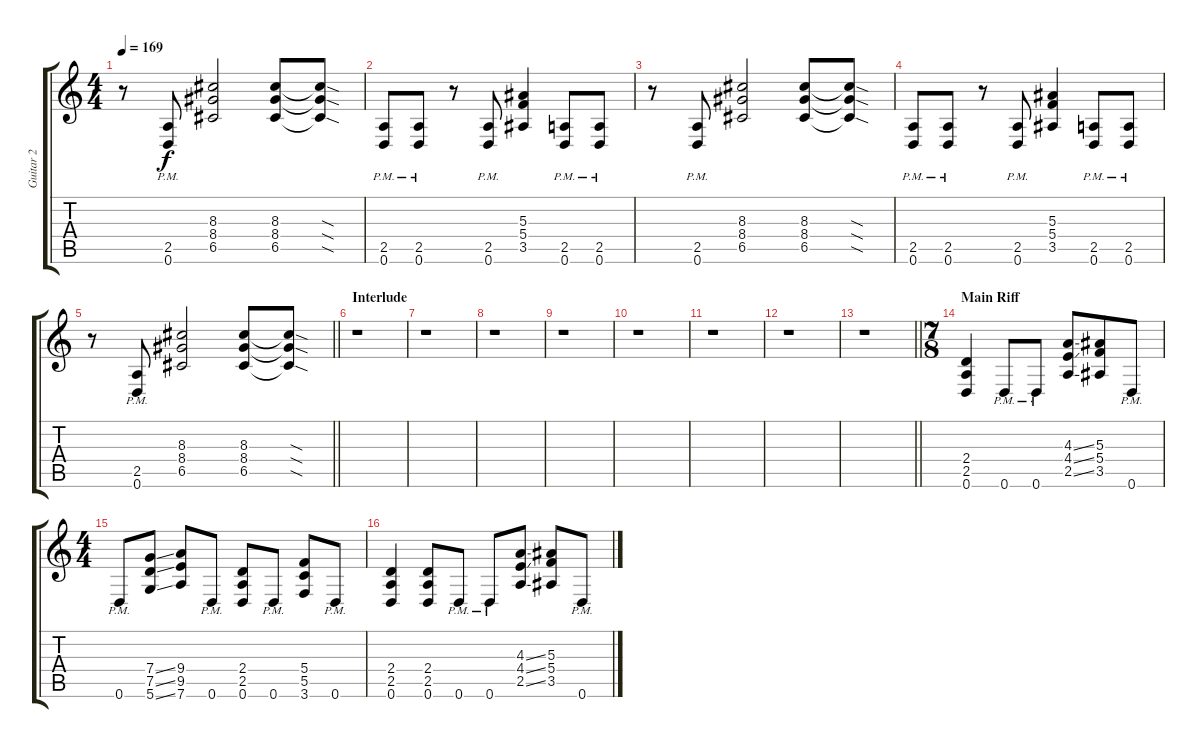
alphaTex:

\track ("Guitar 2" "Guitar 2") {instrument distortionguitar}
\staff {score tabs}
\tuning (D4 A3 F3 C3 G2 D2) {hide}
\ts (4 4)
\tempo 169
\clef g2
\ks c
r.8{dy f} (2.5{pm} 0.6{pm}).8 (8.3 8.4 6.5).2 (8.3 8.4 6.5).8 (8.3{sod t} 8.4{sod t} 6.5{sod t}).8 |
(2.5{pm} 0.6{pm}).8 (2.5{pm} 0.6{pm}).8 r.8 (2.5{pm} 0.6{pm}).8 (5.3 5.4 3.5).4 (2.5{pm} 0.6{pm}).8 (2.5{pm} 0.6{pm}).8 |
r.8 (2.5{pm} 0.6{pm}).8 (8.3 8.4 6.5).2 (8.3 8.4 6.5).8 (8.3{sod t} 8.4{sod t} 6.5{sod t}).8 |
(2.5{pm} 0.6{pm}).8 (2.5{pm} 0.6{pm}).8 r.8 (2.5{pm} 0.6{pm}).8 (5.3 5.4 3.5).4 (2.5{pm} 0.6{pm}).8 (2.5{pm} 0.6{pm}).8 |
\barLineRight lightlight
r.8 (2.5{pm} 0.6{pm}).8 (8.3 8.4 6.5).2 (8.3 8.4 6.5).8 (8.3{sod t} 8.4{sod t} 6.5{sod t}).8 |
\section ("" "Interlude")
r.1 |
r.1 |
r.1 |
r.1 |
r.1 |
r.1 |
r.1 |
\barLineRight lightlight
r.1 |
\ts (7 8)
\section ("" "Main Riff")
(2.4 2.5 0.6).4 0.6{pm}.8 0.6{pm}.8 (4.3{ss} 4.4{ss} 2.5{ss}).8 (5.3 5.4 3.5).8 0.6{pm}.8 |
\ts (4 4)
0.6{pm}.8 (7.4{ss} 7.5{ss} 5.6{ss}).8 (9.4 9.5 7.6).8 0.6{pm}.8 (2.4 2.5 0.6).8 0.6{pm}.8 (5.4 5.5 3.6).8 0.6{pm}.8 |
(2.4 2.5 0.6).4 (2.4 2.5 0.6).8 0.6{pm}.8 0.6{pm}.8 (4.3{ss} 4.4{ss} 2.5{ss}).8 (5.3 5.4 3.5).8 0.6{pm}.8
